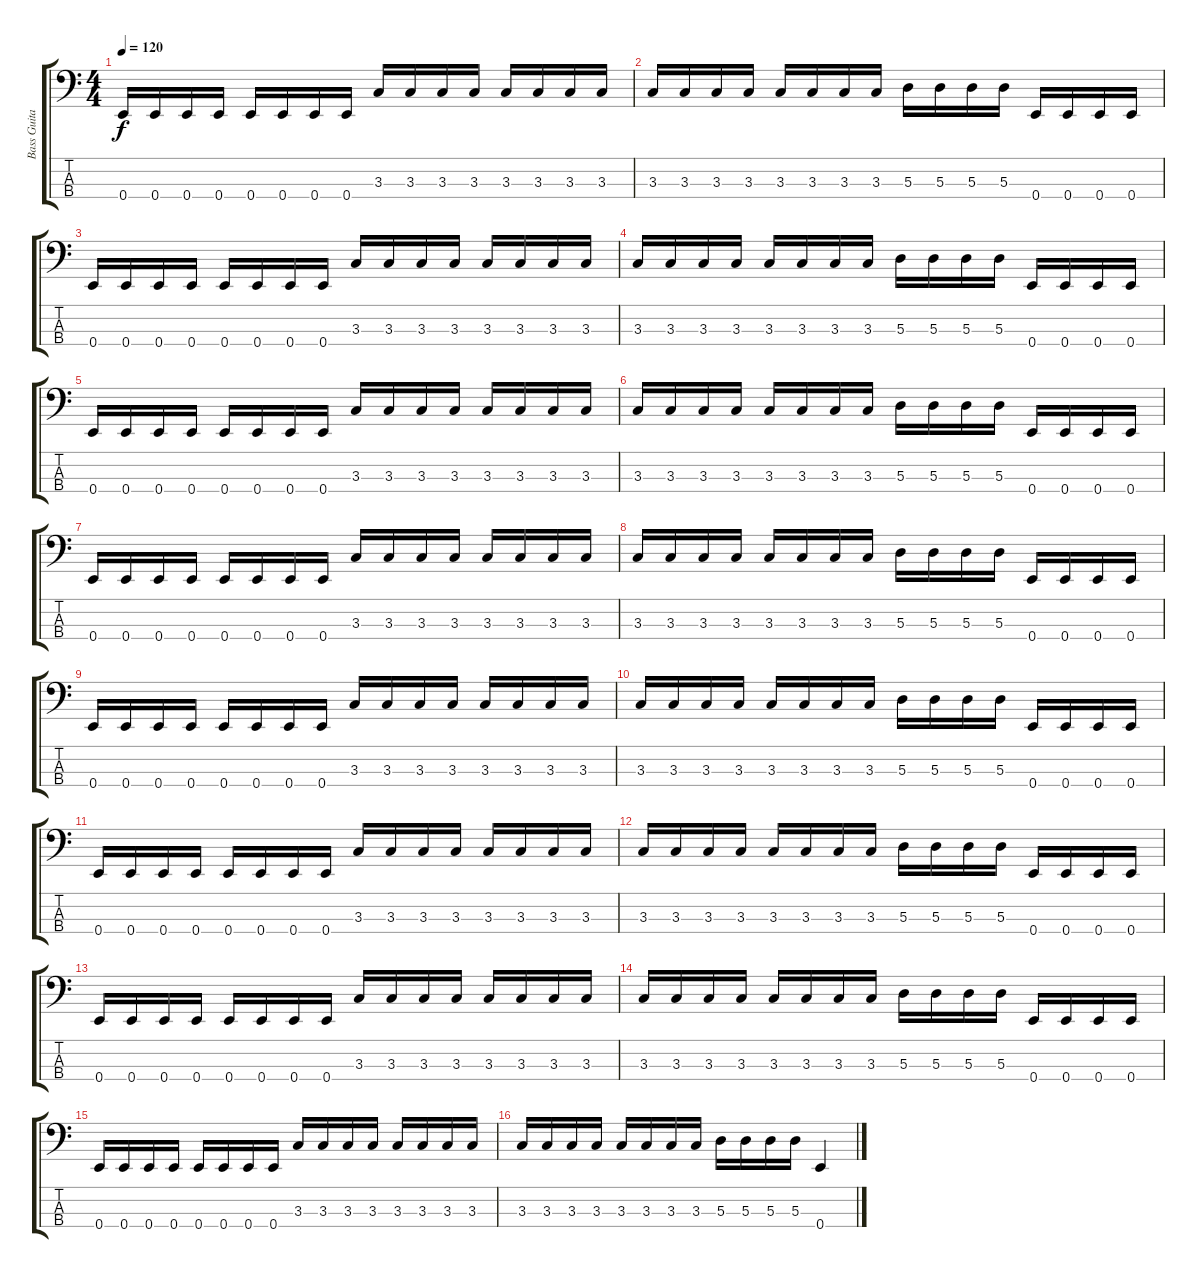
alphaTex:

\track ("Bass Guitar" "Bass Guita") {instrument electricbassfinger}
\staff {score tabs}
\tuning (G2 D2 A1 E1) {hide}
\ts (4 4)
\tempo 120
\clef f4
\ks c
0.4.16{dy f} 0.4.16 0.4.16 0.4.16 0.4.16 0.4.16 0.4.16 0.4.16 3.3.16 3.3.16 3.3.16 3.3.16 3.3.16 3.3.16 3.3.16 3.3.16 |
3.3.16 3.3.16 3.3.16 3.3.16 3.3.16 3.3.16 3.3.16 3.3.16 5.3.16 5.3.16 5.3.16 5.3.16 0.4.16 0.4.16 0.4.16 0.4.16 |
0.4.16 0.4.16 0.4.16 0.4.16 0.4.16 0.4.16 0.4.16 0.4.16 3.3.16 3.3.16 3.3.16 3.3.16 3.3.16 3.3.16 3.3.16 3.3.16 |
3.3.16 3.3.16 3.3.16 3.3.16 3.3.16 3.3.16 3.3.16 3.3.16 5.3.16 5.3.16 5.3.16 5.3.16 0.4.16 0.4.16 0.4.16 0.4.16 |
0.4.16 0.4.16 0.4.16 0.4.16 0.4.16 0.4.16 0.4.16 0.4.16 3.3.16 3.3.16 3.3.16 3.3.16 3.3.16 3.3.16 3.3.16 3.3.16 |
3.3.16 3.3.16 3.3.16 3.3.16 3.3.16 3.3.16 3.3.16 3.3.16 5.3.16 5.3.16 5.3.16 5.3.16 0.4.16 0.4.16 0.4.16 0.4.16 |
0.4.16 0.4.16 0.4.16 0.4.16 0.4.16 0.4.16 0.4.16 0.4.16 3.3.16 3.3.16 3.3.16 3.3.16 3.3.16 3.3.16 3.3.16 3.3.16 |
3.3.16 3.3.16 3.3.16 3.3.16 3.3.16 3.3.16 3.3.16 3.3.16 5.3.16 5.3.16 5.3.16 5.3.16 0.4.16 0.4.16 0.4.16 0.4.16 |
0.4.16 0.4.16 0.4.16 0.4.16 0.4.16 0.4.16 0.4.16 0.4.16 3.3.16 3.3.16 3.3.16 3.3.16 3.3.16 3.3.16 3.3.16 3.3.16 |
3.3.16 3.3.16 3.3.16 3.3.16 3.3.16 3.3.16 3.3.16 3.3.16 5.3.16 5.3.16 5.3.16 5.3.16 0.4.16 0.4.16 0.4.16 0.4.16 |
0.4.16 0.4.16 0.4.16 0.4.16 0.4.16 0.4.16 0.4.16 0.4.16 3.3.16 3.3.16 3.3.16 3.3.16 3.3.16 3.3.16 3.3.16 3.3.16 |
3.3.16 3.3.16 3.3.16 3.3.16 3.3.16 3.3.16 3.3.16 3.3.16 5.3.16 5.3.16 5.3.16 5.3.16 0.4.16 0.4.16 0.4.16 0.4.16 |
0.4.16 0.4.16 0.4.16 0.4.16 0.4.16 0.4.16 0.4.16 0.4.16 3.3.16 3.3.16 3.3.16 3.3.16 3.3.16 3.3.16 3.3.16 3.3.16 |
3.3.16 3.3.16 3.3.16 3.3.16 3.3.16 3.3.16 3.3.16 3.3.16 5.3.16 5.3.16 5.3.16 5.3.16 0.4.16 0.4.16 0.4.16 0.4.16 |
0.4.16 0.4.16 0.4.16 0.4.16 0.4.16 0.4.16 0.4.16 0.4.16 3.3.16 3.3.16 3.3.16 3.3.16 3.3.16 3.3.16 3.3.16 3.3.16 |
3.3.16 3.3.16 3.3.16 3.3.16 3.3.16 3.3.16 3.3.16 3.3.16 5.3.16 5.3.16 5.3.16 5.3.16 0.4.4
